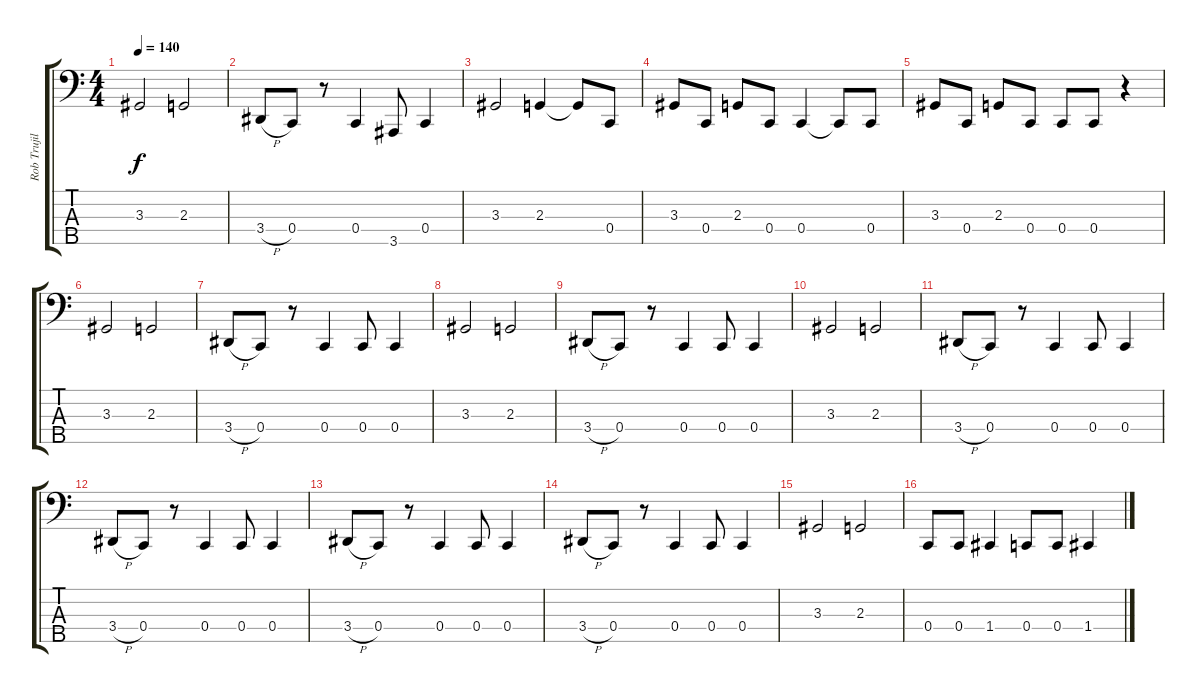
\track ("Rob Trujillo" "Rob Trujil") {instrument electricbassfinger}
\staff {score tabs}
\tuning (Eb2 Bb1 F1 C1 G0) {hide}
\ts (4 4)
\tempo 140
\clef f4
\ks c
3.3.2{dy f} 2.3.2 |
3.4{h}.8 0.4.8 r.8 0.4.4 3.5.8 0.4.4 |
3.3.2 2.3.4 2.3{t}.8 0.4.8 |
3.3.8 0.4.8 2.3.8 0.4.8 0.4.4 0.4{t}.8 0.4.8 |
3.3.8 0.4.8 2.3.8 0.4.8 0.4.8 0.4.8 r.4 |
3.3.2 2.3.2 |
3.4{h}.8 0.4.8 r.8 0.4.4 0.4.8 0.4.4 |
3.3.2 2.3.2 |
3.4{h}.8 0.4.8 r.8 0.4.4 0.4.8 0.4.4 |
3.3.2 2.3.2 |
3.4{h}.8 0.4.8 r.8 0.4.4 0.4.8 0.4.4 |
3.4{h}.8 0.4.8 r.8 0.4.4 0.4.8 0.4.4 |
3.4{h}.8 0.4.8 r.8 0.4.4 0.4.8 0.4.4 |
3.4{h}.8 0.4.8 r.8 0.4.4 0.4.8 0.4.4 |
3.3.2 2.3.2 |
0.4.8 0.4.8 1.4.4 0.4.8 0.4.8 1.4.4
